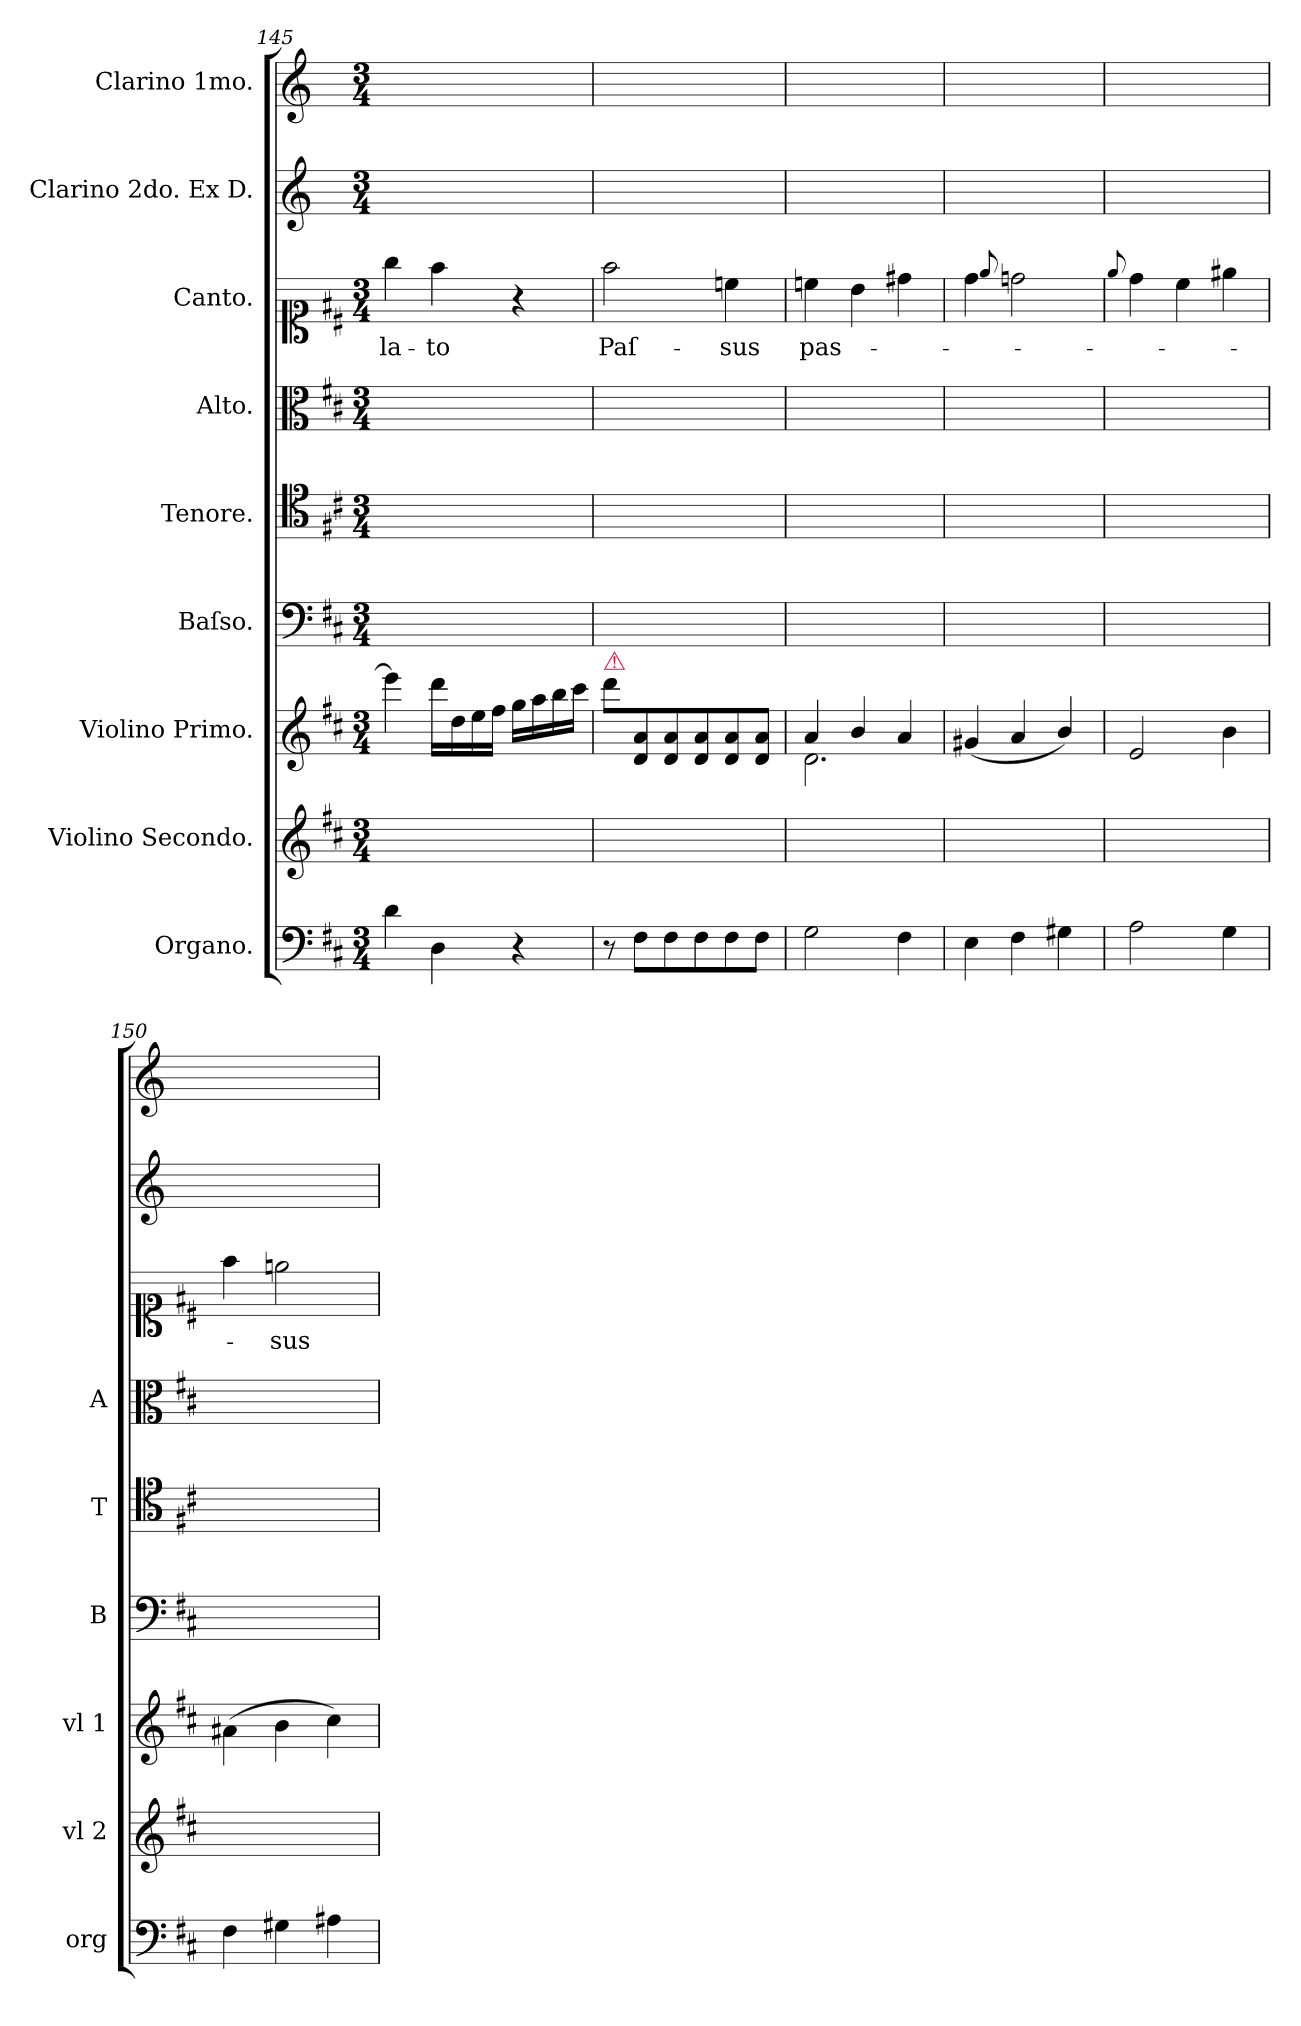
**kern	**kern	**kern	**kern	**kern	**kern	**kern	**text	**kern	**kern
*part9	*part8	*part7	*part6	*part5	*part4	*part3	*part3	*part2	*part1
*staff9	*staff8	*staff7	*staff6	*staff5	*staff4	*staff3	*staff3	*staff2	*staff1
*I"Organo.	*I"Violino Secondo.	*I"Violino Primo.	*I"Baſso.	*I"Tenore.	*I"Alto.	*I"Canto.	*	*I"Clarino 2do. Ex D.	*I"Clarino 1mo.
*I'org	*I'vl 2	*I'vl 1	*I'B	*I'T	*I'A	*	*	*	*
*clefF4	*clefG2	*clefG2	*clefF4	*clefC4	*clefC3	*clefC1	*	*clefG2	*clefG2
*	*	*	*	*	*	*	*	*ITrd-1c-2	*ITrd-1c-2
*k[f#c#]	*k[f#c#]	*k[f#c#]	*k[f#c#]	*k[f#c#]	*k[f#c#]	*k[f#c#]	*	*k[f#c#]	*k[f#c#]
*M3/4	*M3/4	*M3/4	*M3/4	*M3/4	*M3/4	*M3/4	*	*M3/4	*M3/4
=145	=145	=145	=145	=145	=145	=145	=145	=145	=145
4d\	2.ryy	4eee\]	2.ryy	2.ryy	2.ryy	4gg\	-la-	2.ryy	2.ryy
4D\	.	16ddd\LL	.	.	.	4ff#\	-to	.	.
.	.	16dd\	.	.	.	.	.	.	.
.	.	16ee\	.	.	.	.	.	.	.
.	.	16ff#\JJ	.	.	.	.	.	.	.
4r	.	16gg\LL	.	.	.	4r	.	.	.
.	.	16aa\	.	.	.	.	.	.	.
.	.	16bb\	.	.	.	.	.	.	.
.	.	16ccc#\JJ	.	.	.	.	.	.	.
=146	=146	=146	=146	=146	=146	=146	=146	=146	=146
!	!	!LO:TX:a:color=crimson:t=⚠	!	!	!	!	!	!	!
8r	2.ryy	8ddd\L	2.ryy	2.ryy	2.ryy	2ff#\	Paſ-	2.ryy	2.ryy
8F#\L	.	8d/ 8a/	.	.	.	.	.	.	.
8F#\	.	8d/ 8a/	.	.	.	.	.	.	.
8F#\	.	8d/ 8a/	.	.	.	.	.	.	.
8F#\	.	8d/ 8a/	.	.	.	4ccn\	-sus	.	.
8F#\J	.	8d/ 8a/J	.	.	.	.	.	.	.
=147	=147	=147	=147	=147	=147	=147	=147	=147	=147
*	*	*^	*	*	*	*	*	*	*
2G\	2.ryy	4a/	2.d\	2.ryy	2.ryy	2.ryy	4ccn\	pas-	2.ryy	2.ryy
.	.	4b/	.	.	.	.	4b\	.	.	.
4F#\	.	4a/	.	.	.	.	4dd#X\	.	.	.
*	*	*v	*v	*	*	*	*	*	*	*
=148	=148	=148	=148	=148	=148	=148	=148	=148	=148
4E\	2.ryy	(<4g#X/	2.ryy	2.ryy	2.ryy	4dd\	.	2.ryy	2.ryy
.	.	.	.	.	.	8qqee/	.	.	.
4F#\	.	4a/	.	.	.	2ddn\	.	.	.
4G#X\	.	4b/)	.	.	.	.	.	.	.
=149	=149	=149	=149	=149	=149	=149	=149	=149	=149
.	.	.	.	.	.	8qqee/	.	.	.
2A\	2.ryy	2e/	2.ryy	2.ryy	2.ryy	4dd\	.	2.ryy	2.ryy
.	.	.	.	.	.	4cc#\	.	.	.
4G\	.	4b\	.	.	.	4ee#X\	.	.	.
=150	=150	=150	=150	=150	=150	=150	=150	=150	=150
4F#\	2.ryy	(>4a#X\	2.ryy	2.ryy	2.ryy	4ff#\	.	2.ryy	2.ryy
4G#X\	.	4b\	.	.	.	2een\	-sus	.	.
4A#X\	.	4cc#\)	.	.	.	.	.	.	.
=	=	=	=	=	=	=	=	=	=
*-	*-	*-	*-	*-	*-	*-	*-	*-	*-
